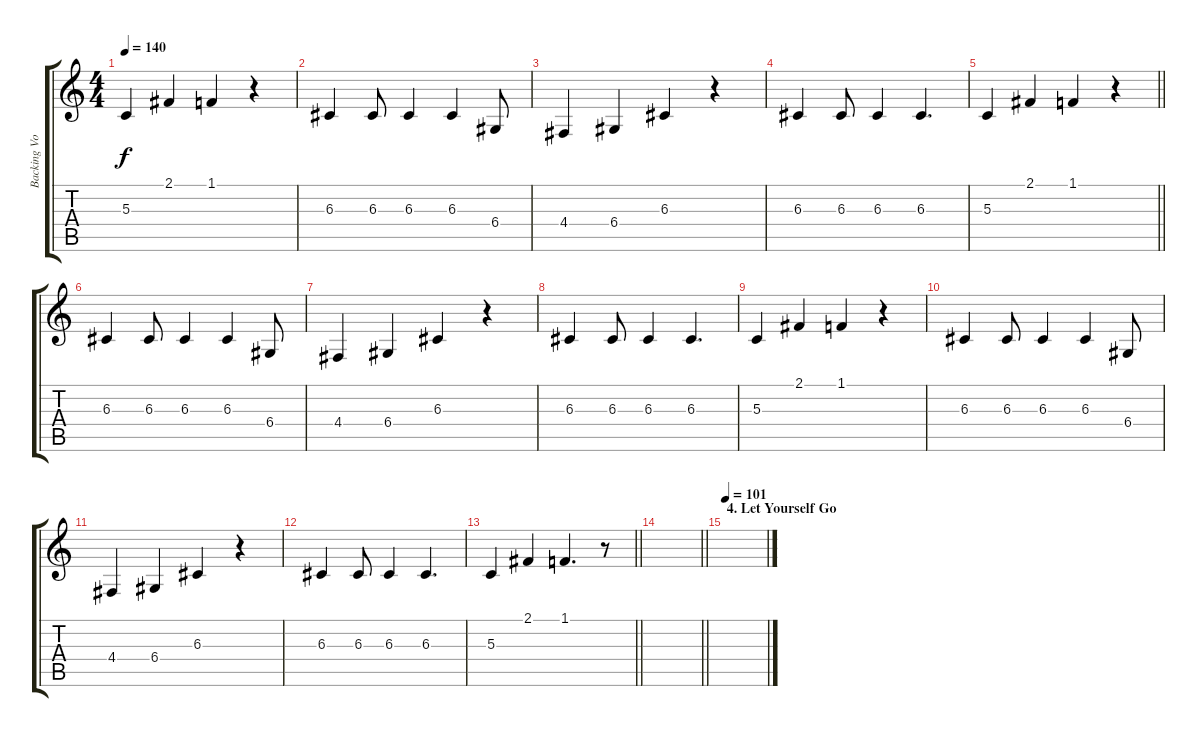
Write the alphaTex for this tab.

\track ("Backing Vocals" "Backing Vo") {instrument bassoon}
\staff {score tabs}
\tuning (E4 B3 G3 D3 A2 E2) {hide}
\ts (4 4)
\tempo 140
\clef g2
\ks c
5.3.4{dy f} 2.1.4 1.1.4 r.4 |
6.3.4 6.3.8 6.3.4 6.3.4 6.4.8 |
4.4.4 6.4.4 6.3.4 r.4 |
6.3.4 6.3.8 6.3.4 6.3.4{d} |
\barLineRight lightlight
5.3.4 2.1.4 1.1.4 r.4 |
6.3.4 6.3.8 6.3.4 6.3.4 6.4.8 |
4.4.4 6.4.4 6.3.4 r.4 |
6.3.4 6.3.8 6.3.4 6.3.4{d} |
5.3.4 2.1.4 1.1.4 r.4 |
6.3.4 6.3.8 6.3.4 6.3.4 6.4.8 |
4.4.4 6.4.4 6.3.4 r.4 |
6.3.4 6.3.8 6.3.4 6.3.4{d} |
\barLineRight lightlight
5.3.4 2.1.4 1.1.4{d} r.8 |
\barLineRight lightlight
|
\section ("" "4. Let Yourself Go")
\tempo 101
